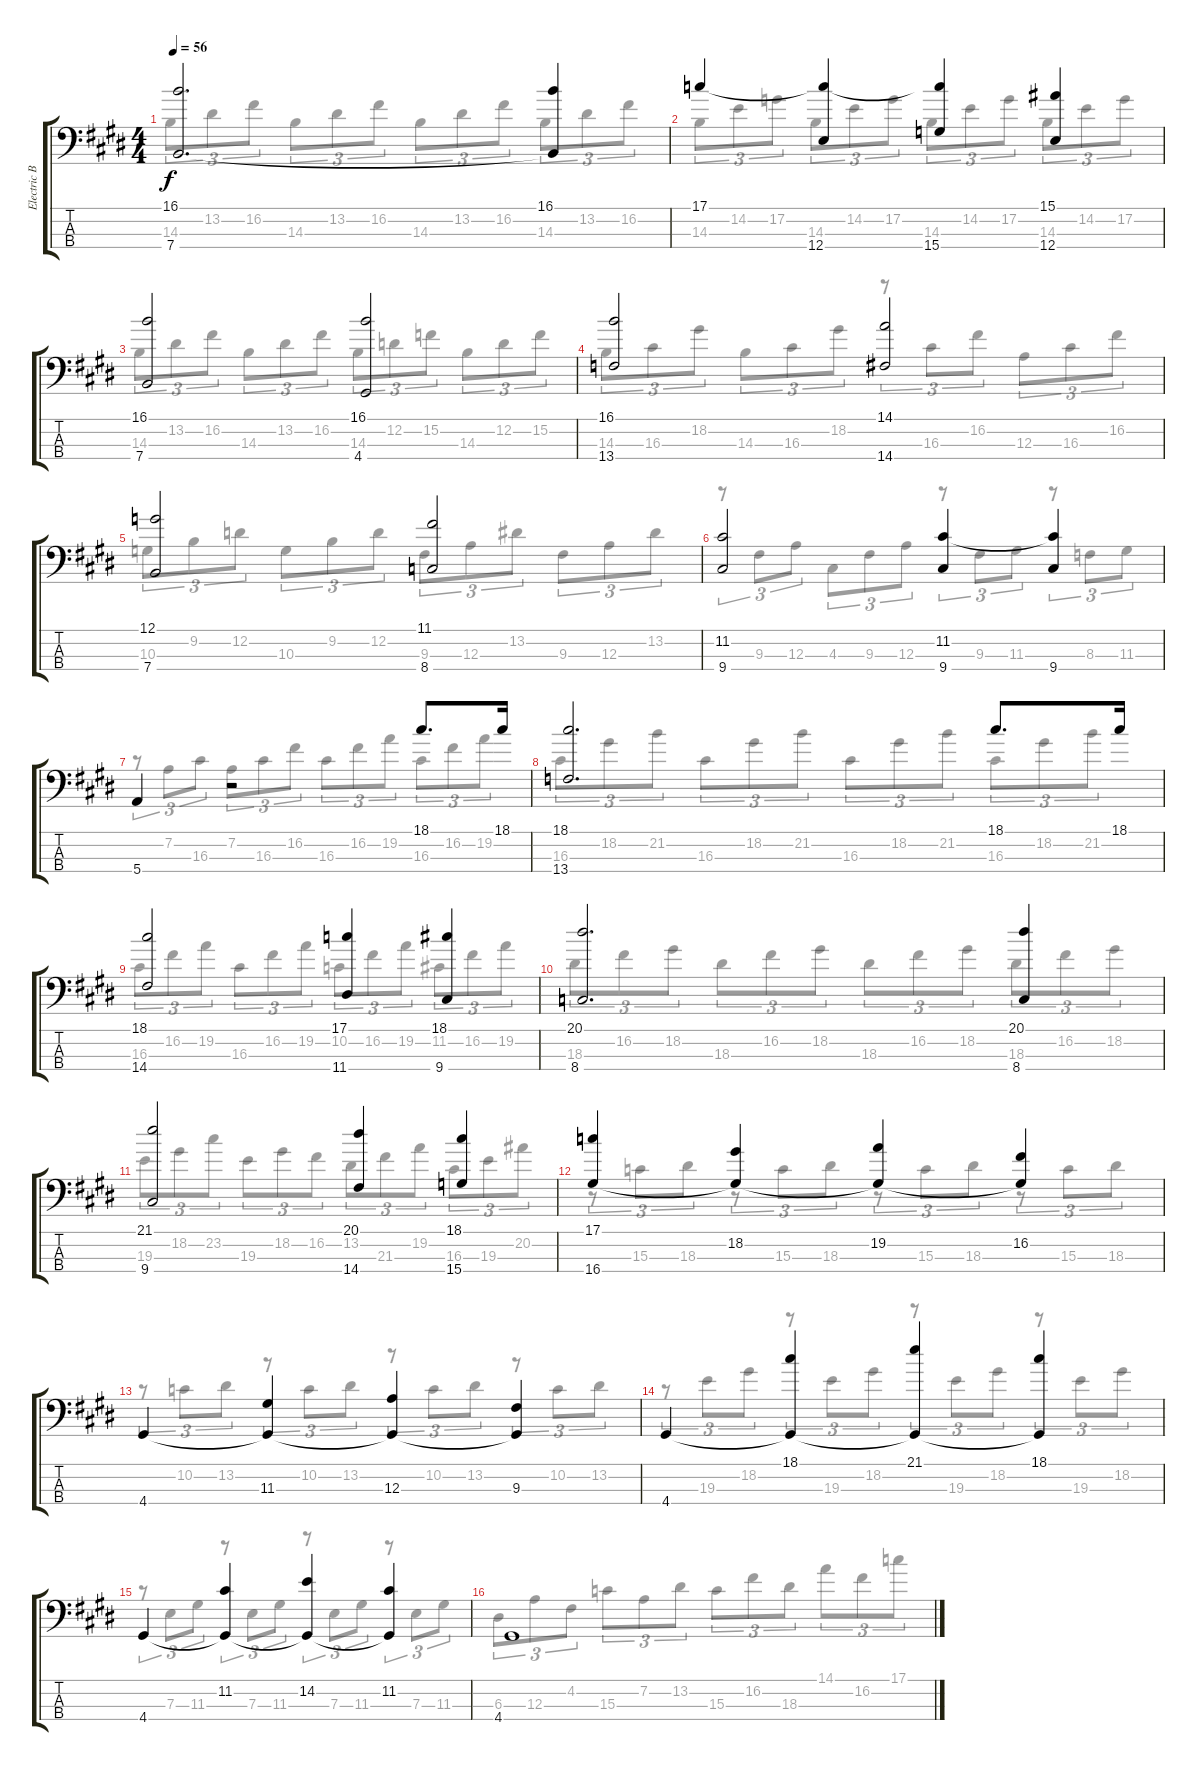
\track ("Electric Bass" "Electric B") {instrument electricbassfinger}
\staff {score tabs}
\tuning (G2 D2 A1 E1) {hide}
\voice
\ts (4 4)
\tempo 56
\clef f4
\ks e
(16.1 7.4).2{d dy f} (16.1 7.4{t}).4 |
17.1.4 (17.1{t} 12.4).4 (17.1{t} 15.4).4 (15.1 12.4).4 |
(16.1 7.4).2 (16.1 4.4).2 |
(16.1 13.4).2 (14.1 14.4).2 |
(12.1 7.4).2 (11.1 8.4).2 |
(11.2 9.4).2 (11.2 9.4).4 (11.2{t} 9.4).4 |
5.4.4 r.2 18.1.8{d} 18.1.16 |
(18.1 13.4).2{d} 18.1.8{d} 18.1.16 |
(18.1 14.4).2 (17.1 11.4).4 (18.1 9.4).4 |
(20.1 8.4).2{d} (20.1 8.4).4 |
(21.1 9.4).2 (20.1 14.4).4 (18.1 15.4).4 |
(17.1 16.4).4 (18.2 16.4{t}).4 (19.2 16.4{t}).4 (16.2 16.4{t}).4 |
4.4.4 (11.3 4.4{t}).4 (12.3 4.4{t}).4 (9.3 4.4{t}).4 |
4.4.4 (18.1 4.4{t}).4 (21.1 4.4{t}).4 (18.1 4.4{t}).4 |
4.4.4 (11.2 4.4{t}).4 (14.2 4.4{t}).4 (11.2 4.4{t}).4 |
4.4.1
\voice
\clef f4
\ottava regular
\simile none
\ks e
14.3.8{tu (3 2) dy f} 13.2.8{tu (3 2)} 16.2.8{tu (3 2)} 14.3.8{tu (3 2)} 13.2.8{tu (3 2)} 16.2.8{tu (3 2)} 14.3.8{tu (3 2)} 13.2.8{tu (3 2)} 16.2.8{tu (3 2)} 14.3.8{tu (3 2)} 13.2.8{tu (3 2)} 16.2.8{tu (3 2)} |
14.3.8{tu (3 2)} 14.2.8{tu (3 2)} 17.2.8{tu (3 2)} 14.3.8{tu (3 2)} 14.2.8{tu (3 2)} 17.2.8{tu (3 2)} 14.3.8{tu (3 2)} 14.2.8{tu (3 2)} 17.2.8{tu (3 2)} 14.3.8{tu (3 2)} 14.2.8{tu (3 2)} 17.2.8{tu (3 2)} |
14.3.8{tu (3 2)} 13.2.8{tu (3 2)} 16.2.8{tu (3 2)} 14.3.8{tu (3 2)} 13.2.8{tu (3 2)} 16.2.8{tu (3 2)} 14.3.8{tu (3 2)} 12.2.8{tu (3 2)} 15.2.8{tu (3 2)} 14.3.8{tu (3 2)} 12.2.8{tu (3 2)} 15.2.8{tu (3 2)} |
14.3.8{tu (3 2)} 16.3.8{tu (3 2)} 18.2.8{tu (3 2)} 14.3.8{tu (3 2)} 16.3.8{tu (3 2)} 18.2.8{tu (3 2)} r.8{tu (3 2)} 16.3.8{tu (3 2)} 16.2.8{tu (3 2)} 12.3.8{tu (3 2)} 16.3.8{tu (3 2)} 16.2.8{tu (3 2)} |
10.3.8{tu (3 2)} 9.2.8{tu (3 2)} 12.2.8{tu (3 2)} 10.3.8{tu (3 2)} 9.2.8{tu (3 2)} 12.2.8{tu (3 2)} 9.3.8{tu (3 2)} 12.3.8{tu (3 2)} 13.2.8{tu (3 2)} 9.3.8{tu (3 2)} 12.3.8{tu (3 2)} 13.2.8{tu (3 2)} |
r.8{tu (3 2)} 9.3.8{tu (3 2)} 12.3.8{tu (3 2)} 4.3.8{tu (3 2)} 9.3.8{tu (3 2)} 12.3.8{tu (3 2)} r.8{tu (3 2)} 9.3.8{tu (3 2)} 11.3.8{tu (3 2)} r.8{tu (3 2)} 8.3.8{tu (3 2)} 11.3.8{tu (3 2)} |
r.8{tu (3 2)} 7.2.8{tu (3 2)} 16.3.8{tu (3 2)} 7.2.8{tu (3 2)} 16.3.8{tu (3 2)} 16.2.8{tu (3 2)} 16.3.8{tu (3 2)} 16.2.8{tu (3 2)} 19.2.8{tu (3 2)} 16.3.8{tu (3 2)} 16.2.8{tu (3 2)} 19.2.8{tu (3 2)} |
16.3.8{tu (3 2)} 18.2.8{tu (3 2)} 21.2.8{tu (3 2)} 16.3.8{tu (3 2)} 18.2.8{tu (3 2)} 21.2.8{tu (3 2)} 16.3.8{tu (3 2)} 18.2.8{tu (3 2)} 21.2.8{tu (3 2)} 16.3.8{tu (3 2)} 18.2.8{tu (3 2)} 21.2.8{tu (3 2)} |
16.3.8{tu (3 2)} 16.2.8{tu (3 2)} 19.2.8{tu (3 2)} 16.3.8{tu (3 2)} 16.2.8{tu (3 2)} 19.2.8{tu (3 2)} 10.2.8{tu (3 2)} 16.2.8{tu (3 2)} 19.2.8{tu (3 2)} 11.2.8{tu (3 2)} 16.2.8{tu (3 2)} 19.2.8{tu (3 2)} |
18.3.8{tu (3 2)} 16.2.8{tu (3 2)} 18.2.8{tu (3 2)} 18.3.8{tu (3 2)} 16.2.8{tu (3 2)} 18.2.8{tu (3 2)} 18.3.8{tu (3 2)} 16.2.8{tu (3 2)} 18.2.8{tu (3 2)} 18.3.8{tu (3 2)} 16.2.8{tu (3 2)} 18.2.8{tu (3 2)} |
19.3.8{tu (3 2)} 18.2.8{tu (3 2)} 23.2.8{tu (3 2)} 19.3.8{tu (3 2)} 18.2.8{tu (3 2)} 16.2.8{tu (3 2)} 13.2.8{tu (3 2)} 21.3.8{tu (3 2)} 19.2.8{tu (3 2)} 16.3.8{tu (3 2)} 19.3.8{tu (3 2)} 20.2.8{tu (3 2)} |
r.8{tu (3 2)} 15.3.8{tu (3 2)} 18.3.8{tu (3 2)} r.8{tu (3 2)} 15.3.8{tu (3 2)} 18.3.8{tu (3 2)} r.8{tu (3 2)} 15.3.8{tu (3 2)} 18.3.8{tu (3 2)} r.8{tu (3 2)} 15.3.8{tu (3 2)} 18.3.8{tu (3 2)} |
r.8{tu (3 2)} 10.2.8{tu (3 2)} 13.2.8{tu (3 2)} r.8{tu (3 2)} 10.2.8{tu (3 2)} 13.2.8{tu (3 2)} r.8{tu (3 2)} 10.2.8{tu (3 2)} 13.2.8{tu (3 2)} r.8{tu (3 2)} 10.2.8{tu (3 2)} 13.2.8{tu (3 2)} |
r.8{tu (3 2)} 19.3.8{tu (3 2)} 18.2.8{tu (3 2)} r.8{tu (3 2)} 19.3.8{tu (3 2)} 18.2.8{tu (3 2)} r.8{tu (3 2)} 19.3.8{tu (3 2)} 18.2.8{tu (3 2)} r.8{tu (3 2)} 19.3.8{tu (3 2)} 18.2.8{tu (3 2)} |
r.8{tu (3 2)} 7.3.8{tu (3 2)} 11.3.8{tu (3 2)} r.8{tu (3 2)} 7.3.8{tu (3 2)} 11.3.8{tu (3 2)} r.8{tu (3 2)} 7.3.8{tu (3 2)} 11.3.8{tu (3 2)} r.8{tu (3 2)} 7.3.8{tu (3 2)} 11.3.8{tu (3 2)} |
6.3.8{tu (3 2)} 12.3.8{tu (3 2)} 4.2.8{tu (3 2)} 15.3.8{tu (3 2)} 7.2.8{tu (3 2)} 13.2.8{tu (3 2)} 15.3.8{tu (3 2)} 16.2.8{tu (3 2)} 18.3.8{tu (3 2)} 14.1.8{tu (3 2)} 16.2.8{tu (3 2)} 17.1.8{tu (3 2)}
